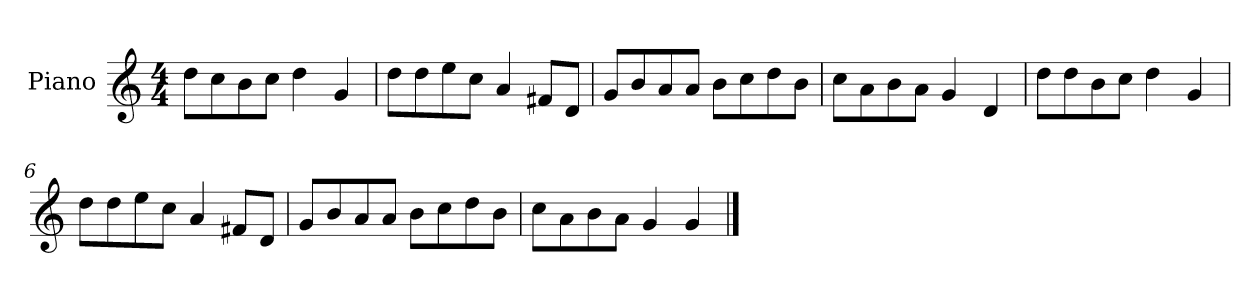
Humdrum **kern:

**kern
*part1
*staff1
*I"Piano
*I'P-no
*clefG2
*k[]
*M4/4
*MM90
=1
8dd\L
8cc\
8b\
8cc\J
4dd\
4g/
=2
8dd\L
8dd\
8ee\
8cc\J
4a/
8f#X/L
8d/J
=3
8g/L
8b/
8a/
8a/J
8b\L
8cc\
8dd\
8b\J
=4
8cc\L
8a\
8b\
8a\J
4g/
4d/
=5
8dd\L
8dd\
8b\
8cc\J
4dd\
4g/
!!LO:LB:g=z
=6
8dd\L
8dd\
8ee\
8cc\J
4a/
8f#X/L
8d/J
=7
8g/L
8b/
8a/
8a/J
8b\L
8cc\
8dd\
8b\J
=8
8cc\L
8a\
8b\
8a\J
4g/
4g/
==
*-
